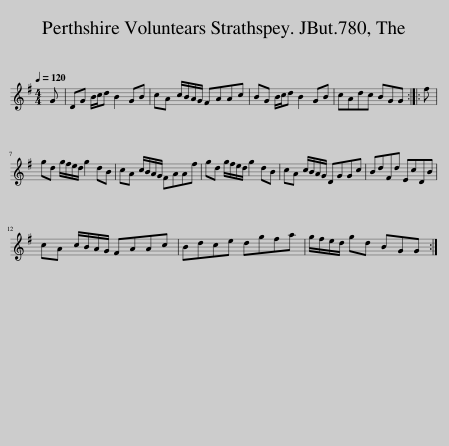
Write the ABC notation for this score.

X:1
L:1/8
Q:1/4=120
M:4/4
I:linebreak $
K:G
V:1 treble
V:1
 G | DG B/c/d B2 GB | cA c/B/A/G/ FAAc | BG B/c/d B2 GB | cAdc BGG :: %5
 f |$ gd g/f/e/d/ g2 dB | cA c/B/A/G/ FAAf | gd g/f/e/d/ g2 dB | cA c/B/A/G/ DGGc | %10
 BdFd EcDB |$ cA c/B/A/G/ FAAc | Bdce dgfa | g/f/e/d/ gd BGG :| %14
